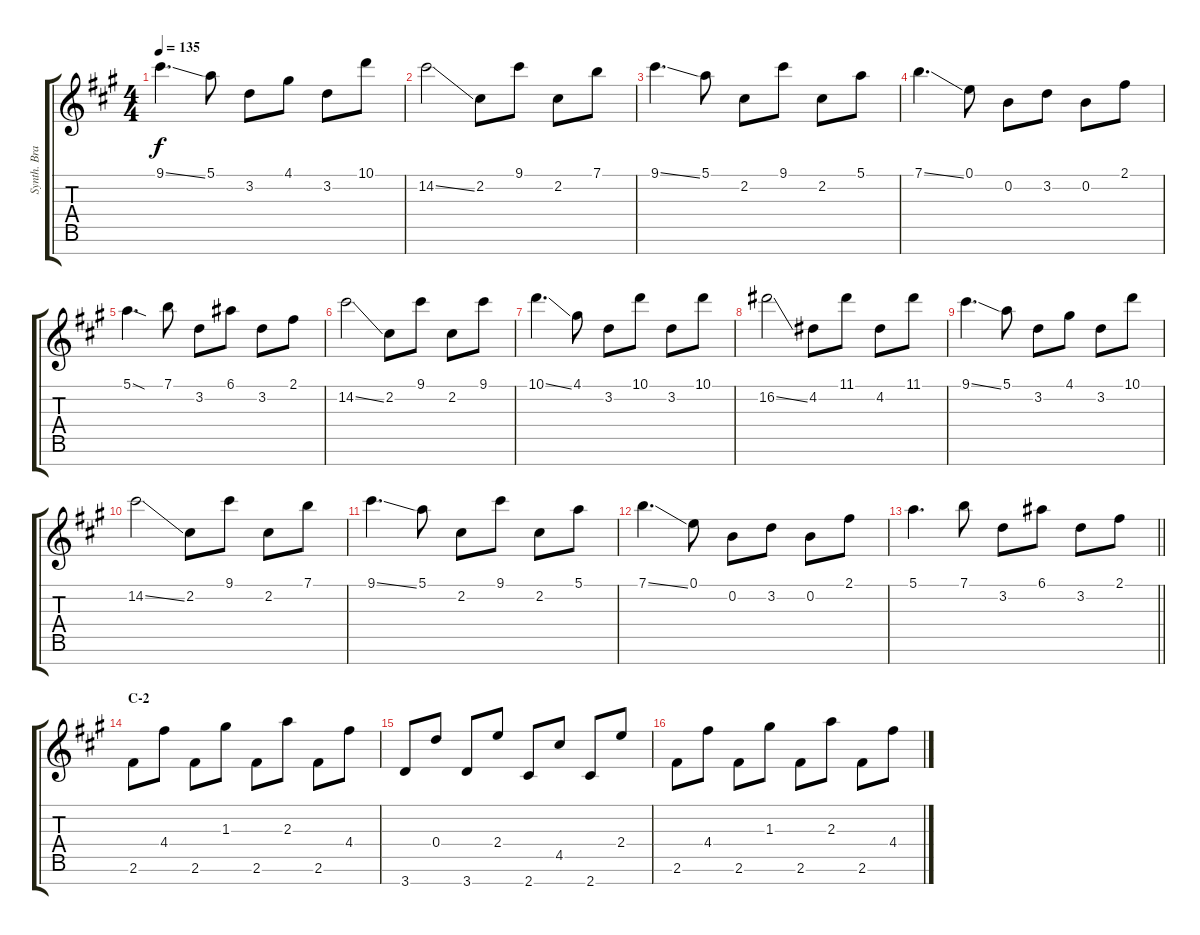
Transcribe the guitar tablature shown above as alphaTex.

\track ("Synth. Brass" "Synth. Bra") {instrument synthbrass1}
\staff {score tabs}
\tuning (E5 B4 G4 D4 A3 E3 B2) {hide}
\ts (4 4)
\tempo 135
\clef g2
\ks a
9.1{ss}.4{d dy f} 5.1.8 3.2.8 4.1.8 3.2.8 10.1.8 |
14.2{ss}.2 2.2.8 9.1.8 2.2.8 7.1.8 |
9.1{ss}.4{d} 5.1.8 2.2.8 9.1.8 2.2.8 5.1.8 |
7.1{ss}.4{d} 0.1.8 0.2.8 3.2.8 0.2.8 2.1.8 |
5.1{sod}.4{d} 7.1.8 3.2.8 6.1.8 3.2.8 2.1.8 |
14.2{ss}.2 2.2.8 9.1.8 2.2.8 9.1.8 |
10.1{ss}.4{d} 4.1.8 3.2.8 10.1.8 3.2.8 10.1.8 |
16.2{ss}.2 4.2.8 11.1.8 4.2.8 11.1.8 |
9.1{ss}.4{d} 5.1.8 3.2.8 4.1.8 3.2.8 10.1.8 |
14.2{ss}.2 2.2.8 9.1.8 2.2.8 7.1.8 |
9.1{ss}.4{d} 5.1.8 2.2.8 9.1.8 2.2.8 5.1.8 |
7.1{ss}.4{d} 0.1.8 0.2.8 3.2.8 0.2.8 2.1.8 |
\barLineRight lightlight
5.1.4{d} 7.1.8 3.2.8 6.1.8 3.2.8 2.1.8 |
\section ("" "C-2")
2.6.8{ot 8vb} 4.4.8{ot 8vb} 2.6.8{ot 8vb} 1.3.8{ot 8vb} 2.6.8{ot 8vb} 2.3.8{ot 8vb} 2.6.8{ot 8vb} 4.4.8{ot 8vb} |
3.7.8{ot 8vb} 0.4.8{ot 8vb} 3.7.8{ot 8vb} 2.4.8{ot 8vb} 2.7.8{ot 8vb} 4.5.8{ot 8vb} 2.7.8{ot 8vb} 2.4.8{ot 8vb} |
2.6.8{ot 8vb} 4.4.8{ot 8vb} 2.6.8{ot 8vb} 1.3.8{ot 8vb} 2.6.8{ot 8vb} 2.3.8{ot 8vb} 2.6.8{ot 8vb} 4.4.8{ot 8vb}
